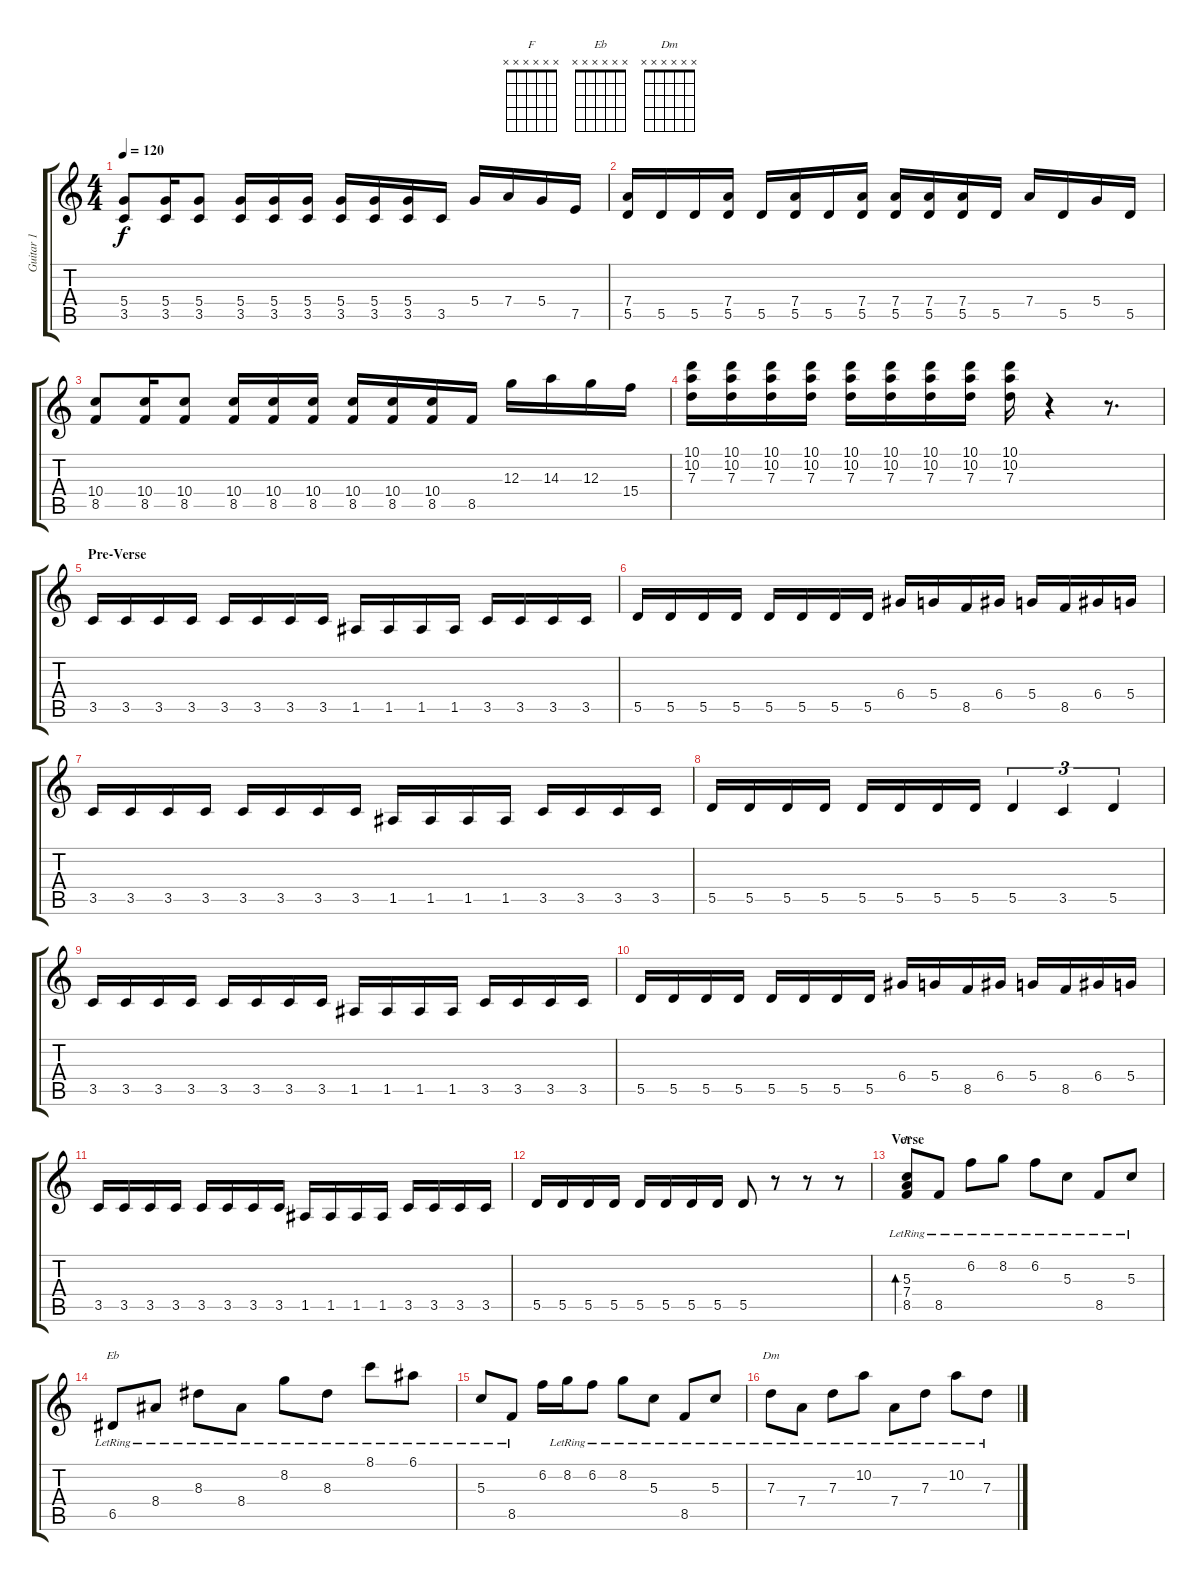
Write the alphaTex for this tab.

\track ("Guitar 1" "Guitar 1") {instrument distortionguitar}
\staff {score tabs}
\tuning (E4 B3 G3 D3 A2 E2) {hide}
\chord ("F" x x x x x x)
\chord ("Eb" x x x x x x)
\chord ("Dm" x x x x x x)
\ts (4 4)
\tempo 120
\clef g2
\ks c
(5.4 3.5).8{dy f} (5.4 3.5).16 (5.4 3.5).8 (5.4 3.5).16 (5.4 3.5).16 (5.4 3.5).16 (5.4 3.5).16 (5.4 3.5).16 (5.4 3.5).16 3.5.16 5.4.16 7.4.16 5.4.16 7.5.16 |
(7.4 5.5).16 5.5.16 5.5.16 (7.4 5.5).16 5.5.16 (7.4 5.5).16 5.5.16 (7.4 5.5).16 (7.4 5.5).16 (7.4 5.5).16 (7.4 5.5).16 5.5.16 7.4.16 5.5.16 5.4.16 5.5.16 |
(10.4 8.5).8 (10.4 8.5).16 (10.4 8.5).8 (10.4 8.5).16 (10.4 8.5).16 (10.4 8.5).16 (10.4 8.5).16 (10.4 8.5).16 (10.4 8.5).16 8.5.16 12.3.16 14.3.16 12.3.16 15.4.16 |
(10.1 10.2 7.3).16 (10.1 10.2 7.3).16 (10.1 10.2 7.3).16 (10.1 10.2 7.3).16 (10.1 10.2 7.3).16 (10.1 10.2 7.3).16 (10.1 10.2 7.3).16 (10.1 10.2 7.3).16 (10.1 10.2 7.3).16 r.4 r.8{d} |
\section ("" "Pre-Verse")
3.5.16 3.5.16 3.5.16 3.5.16 3.5.16 3.5.16 3.5.16 3.5.16 1.5.16 1.5.16 1.5.16 1.5.16 3.5.16 3.5.16 3.5.16 3.5.16 |
5.5.16 5.5.16 5.5.16 5.5.16 5.5.16 5.5.16 5.5.16 5.5.16 6.4.16 5.4.16 8.5.16 6.4.16 5.4.16 8.5.16 6.4.16 5.4.16 |
3.5.16 3.5.16 3.5.16 3.5.16 3.5.16 3.5.16 3.5.16 3.5.16 1.5.16 1.5.16 1.5.16 1.5.16 3.5.16 3.5.16 3.5.16 3.5.16 |
5.5.16 5.5.16 5.5.16 5.5.16 5.5.16 5.5.16 5.5.16 5.5.16 5.5.4{tu (3 2)} 3.5.4{tu (3 2)} 5.5.4{tu (3 2)} |
3.5.16 3.5.16 3.5.16 3.5.16 3.5.16 3.5.16 3.5.16 3.5.16 1.5.16 1.5.16 1.5.16 1.5.16 3.5.16 3.5.16 3.5.16 3.5.16 |
5.5.16 5.5.16 5.5.16 5.5.16 5.5.16 5.5.16 5.5.16 5.5.16 6.4.16 5.4.16 8.5.16 6.4.16 5.4.16 8.5.16 6.4.16 5.4.16 |
3.5.16 3.5.16 3.5.16 3.5.16 3.5.16 3.5.16 3.5.16 3.5.16 1.5.16 1.5.16 1.5.16 1.5.16 3.5.16 3.5.16 3.5.16 3.5.16 |
5.5.16 5.5.16 5.5.16 5.5.16 5.5.16 5.5.16 5.5.16 5.5.16 5.5.8 r.8 r.8 r.8 |
\section ("" "Verse")
(5.3{lr} 7.4{lr} 8.5{lr}).8{bd 240 ch "F" instrument acousticguitarsteel} 8.5{lr}.8 6.2{lr}.8 8.2{lr}.8 6.2{lr}.8 5.3{lr}.8 8.5{lr}.8 5.3{lr}.8 |
6.5{lr}.8{ch "Eb" instrument acousticguitarsteel} 8.4{lr}.8 8.3{lr}.8 8.4{lr}.8 8.2{lr}.8 8.3{lr}.8 8.1{lr}.8 6.1{lr}.8 |
5.3{lr}.8{instrument acousticguitarsteel} 8.5{lr}.8 6.2.16 8.2{lr}.16 6.2{lr}.8 8.2{lr}.8 5.3{lr}.8 8.5{lr}.8 5.3{lr}.8 |
7.3{lr}.8{ch "Dm" instrument acousticguitarsteel} 7.4{lr}.8 7.3{lr}.8 10.2{lr}.8 7.4{lr}.8 7.3{lr}.8 10.2{lr}.8 7.3{lr}.8
